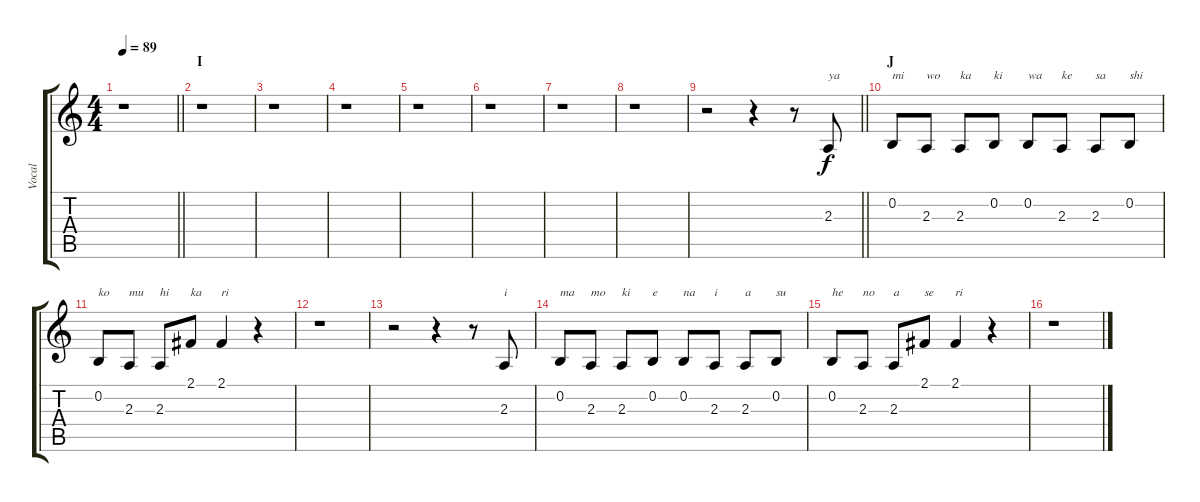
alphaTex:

\track ("Vocal" "Vocal") {instrument clarinet}
\staff {score tabs}
\tuning (E4 B3 G3 D3 A2 E2) {hide}
\ts (4 4)
\tempo 89
\clef g2
\barLineRight lightlight
\ks c
r.1{dy mp} |
\section ("" "I")
r.1 |
r.1 |
r.1 |
r.1 |
r.1 |
r.1 |
r.1 |
\barLineRight lightlight
r.2 r.4 r.8 2.3.8{txt "ya" dy f} |
\section ("" "J")
0.2.8{txt "mi"} 2.3.8{txt "wo"} 2.3.8{txt "ka"} 0.2.8{txt "ki"} 0.2.8{txt "wa"} 2.3.8{txt "ke"} 2.3.8{txt "sa"} 0.2.8{txt "shi"} |
0.2.8{txt "ko"} 2.3.8{txt "mu"} 2.3.8{txt "hi"} 2.1.8{txt "ka"} 2.1.4{txt "ri"} r.4 |
r.1 |
r.2 r.4 r.8 2.3.8{txt "i"} |
0.2.8{txt "ma"} 2.3.8{txt "mo"} 2.3.8{txt "ki"} 0.2.8{txt "e"} 0.2.8{txt "na"} 2.3.8{txt "i"} 2.3.8{txt "a"} 0.2.8{txt "su"} |
0.2.8{txt "he"} 2.3.8{txt "no"} 2.3.8{txt "a"} 2.1.8{txt "se"} 2.1.4{txt "ri"} r.4 |
r.1
